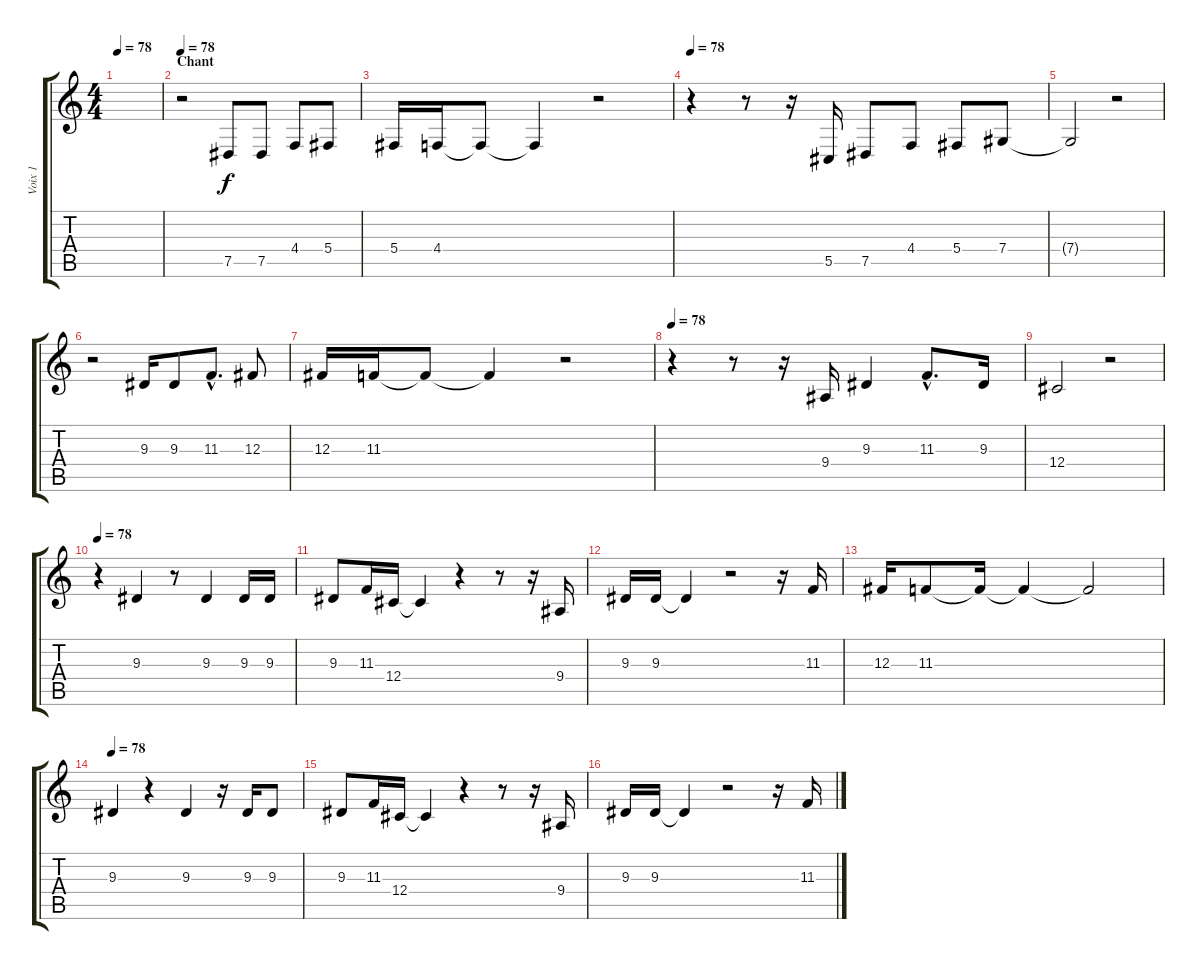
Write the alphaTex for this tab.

\track ("Voix 1" "Voix 1") {instrument choiraahs}
\staff {score tabs}
\tuning (Eb4 Bb3 Gb3 Db3 Ab2 Eb2) {hide}
\ts (4 4)
\tempo 78
\clef g2
\ks c
|
\section ("" "Chant")
\tempo 78
r.2{instrument voiceoohs} 7.5.8 7.5.8 4.4.8 5.4.8 |
5.4.16 4.4.16 4.4{t}.8 4.4{t}.4 r.2 |
\tempo 78
r.4 r.8 r.16 5.5.16 7.5.8 4.4.8 5.4.8 7.4.8 |
7.4{t}.2 r.2 |
r.2 9.3.16 9.3.8 11.3{hac}.8{d} 12.3.8 |
12.3.16 11.3.16 11.3{t}.8 11.3{t}.4 r.2 |
\tempo 78
r.4 r.8 r.16 9.4.16 9.3.4 11.3{hac}.8{d} 9.3.16 |
12.4.2 r.2 |
\tempo 78
r.4 9.3.4 r.8 9.3.4 9.3.16 9.3.16 |
9.3.8 11.3.16 12.4.16 12.4{t}.4 r.4 r.8 r.16 9.4.16 |
9.3.16 9.3.16 9.3{t}.4 r.2 r.16 11.3.16 |
12.3.16 11.3.8 11.3{t}.16 11.3{t}.4 11.3{t}.2 |
\tempo 78
9.3.4 r.4 9.3.4 r.16 9.3.16 9.3.8 |
9.3.8 11.3.16 12.4.16 12.4{t}.4 r.4 r.8 r.16 9.4.16 |
9.3.16 9.3.16 9.3{t}.4 r.2 r.16 11.3.16
